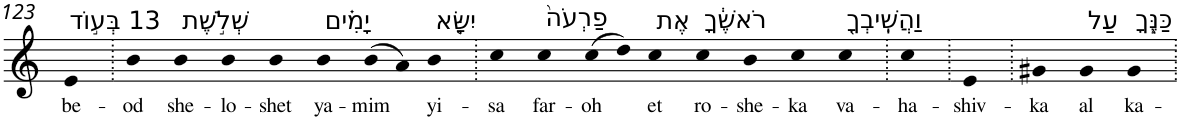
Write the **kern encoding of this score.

**kern	**text
*part1	*part1
*staff1	*staff1
*I"Piano	*
*I'Pno	*
!!LO:PB:g=z
*clefG2	*
*k[]	*
=123	=123
!LO:TX:a:t=13 בְּע֣וֹד	!
!	!LO:LY:b
4e	be-
=124.	=124.
!	!LO:LY:b
4b	-od
!LO:TX:a:t=שְׁלֹ֣שֶׁת	!
!	!LO:LY:b
4b	she-
!	!LO:LY:b
4b	-lo-
!	!LO:LY:b
4b	-shet
!LO:TX:a:t=יָמִ֗ים	!
!	!LO:LY:b
4b	ya-
!	!LO:LY:b
(>8b	-mim
8a)	.
!LO:TX:a:t=יִשָּׂ֤א	!
!	!LO:LY:b
4b	yi-
=125.	=125.
!	!LO:LY:b
4cc	-sa
!LO:TX:a:t=פַרְעֹה֙	!
!	!LO:LY:b
4cc	far-
!	!LO:LY:b
(>8cc	-oh
8dd)	.
!LO:TX:a:t=אֶת	!
!	!LO:LY:b
4cc	et
!LO:TX:a:t=רֹאשֶׁ֔ךָ	!
!	!LO:LY:b
4cc	ro-
!	!LO:LY:b
4b	-she-
!	!LO:LY:b
4cc	-ka
!LO:TX:a:t=וַהֲשִֽׁיבְךָ֖	!
!	!LO:LY:b
4cc	va-
=126.	=126.
!	!LO:LY:b
4cc	-ha-
=127.	=127.
!	!LO:LY:b
4e	-shiv-
=128.	=128.
!	!LO:LY:b
4g#X	-ka
!LO:TX:a:t=עַל	!
!	!LO:LY:b
4g#	al
!LO:TX:a:t=כַּנֶּ֑ךָ	!
!	!LO:LY:b
4g#	ka-
=.	=.
*-	*-
